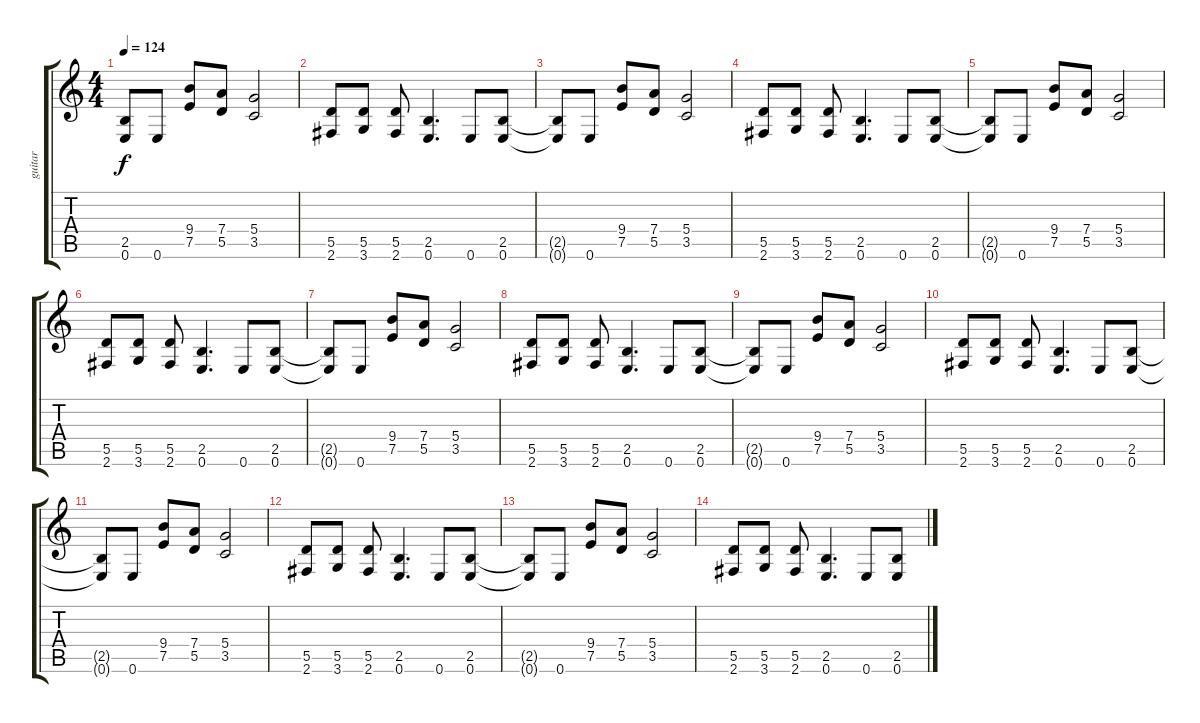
\track ("guitar" "guitar") {instrument overdrivenguitar}
\staff {score tabs}
\tuning (E4 B3 G3 D3 A2 E2) {hide}
\ts (4 4)
\tempo 124
\clef g2
\ks c
(2.5{t} 0.6{t}).8{dy f} 0.6.8 (9.4 7.5).8 (7.4 5.5).8 (5.4 3.5).2 |
(5.5 2.6).8 (5.5 3.6).8 (5.5 2.6).8 (2.5 0.6).4{d} 0.6.8 (2.5 0.6).8 |
(2.5{t} 0.6{t}).8 0.6.8 (9.4 7.5).8 (7.4 5.5).8 (5.4 3.5).2 |
(5.5 2.6).8 (5.5 3.6).8 (5.5 2.6).8 (2.5 0.6).4{d} 0.6.8 (2.5 0.6).8 |
(2.5{t} 0.6{t}).8 0.6.8 (9.4 7.5).8 (7.4 5.5).8 (5.4 3.5).2 |
(5.5 2.6).8 (5.5 3.6).8 (5.5 2.6).8 (2.5 0.6).4{d} 0.6.8 (2.5 0.6).8 |
(2.5{t} 0.6{t}).8 0.6.8 (9.4 7.5).8 (7.4 5.5).8 (5.4 3.5).2 |
(5.5 2.6).8 (5.5 3.6).8 (5.5 2.6).8 (2.5 0.6).4{d} 0.6.8 (2.5 0.6).8 |
(2.5{t} 0.6{t}).8{volume 9} 0.6.8 (9.4 7.5).8 (7.4 5.5).8 (5.4 3.5).2 |
(5.5 2.6).8 (5.5 3.6).8 (5.5 2.6).8 (2.5 0.6).4{d} 0.6.8 (2.5 0.6).8 |
(2.5{t} 0.6{t}).8{volume 6} 0.6.8 (9.4 7.5).8 (7.4 5.5).8 (5.4 3.5).2 |
(5.5 2.6).8 (5.5 3.6).8 (5.5 2.6).8 (2.5 0.6).4{d} 0.6.8 (2.5 0.6).8 |
(2.5{t} 0.6{t}).8{volume 3} 0.6.8 (9.4 7.5).8 (7.4 5.5).8 (5.4 3.5).2 |
(5.5 2.6).8{volume 0} (5.5 3.6).8 (5.5 2.6).8 (2.5 0.6).4{d} 0.6.8 (2.5 0.6).8
